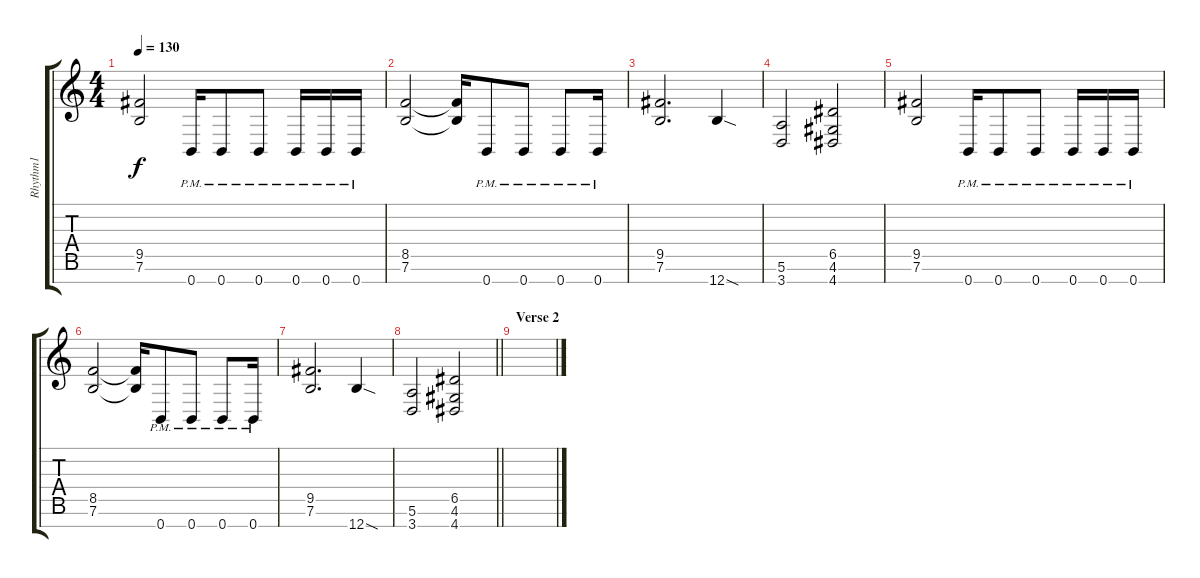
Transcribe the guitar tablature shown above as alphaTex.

\track ("Rhythm1" "Rhythm1") {instrument distortionguitar}
\staff {score tabs}
\tuning (E4 B3 G3 D3 A2 E2 B1) {hide}
\ts (4 4)
\tempo 130
\clef g2
\ks c
(9.5 7.6).2{dy f} 0.7{pm}.16 0.7{pm}.8 0.7{pm}.8 0.7{pm}.16 0.7{pm}.16 0.7{pm}.16 |
(8.5 7.6).2 (8.5{t} 7.6{t}).16 0.7{pm}.8 0.7{pm}.8 0.7{pm}.8 0.7{pm}.16 |
(9.5 7.6).2{d} 12.7{sod}.4 |
(5.6 3.7).2 (6.5 4.6 4.7).2 |
(9.5 7.6).2 0.7{pm}.16 0.7{pm}.8 0.7{pm}.8 0.7{pm}.16 0.7{pm}.16 0.7{pm}.16 |
(8.5 7.6).2 (8.5{t} 7.6{t}).16 0.7{pm}.8 0.7{pm}.8 0.7{pm}.8 0.7{pm}.16 |
(9.5 7.6).2{d} 12.7{sod}.4 |
\barLineRight lightlight
(5.6 3.7).2 (6.5 4.6 4.7).2 |
\section ("" "Verse 2")
